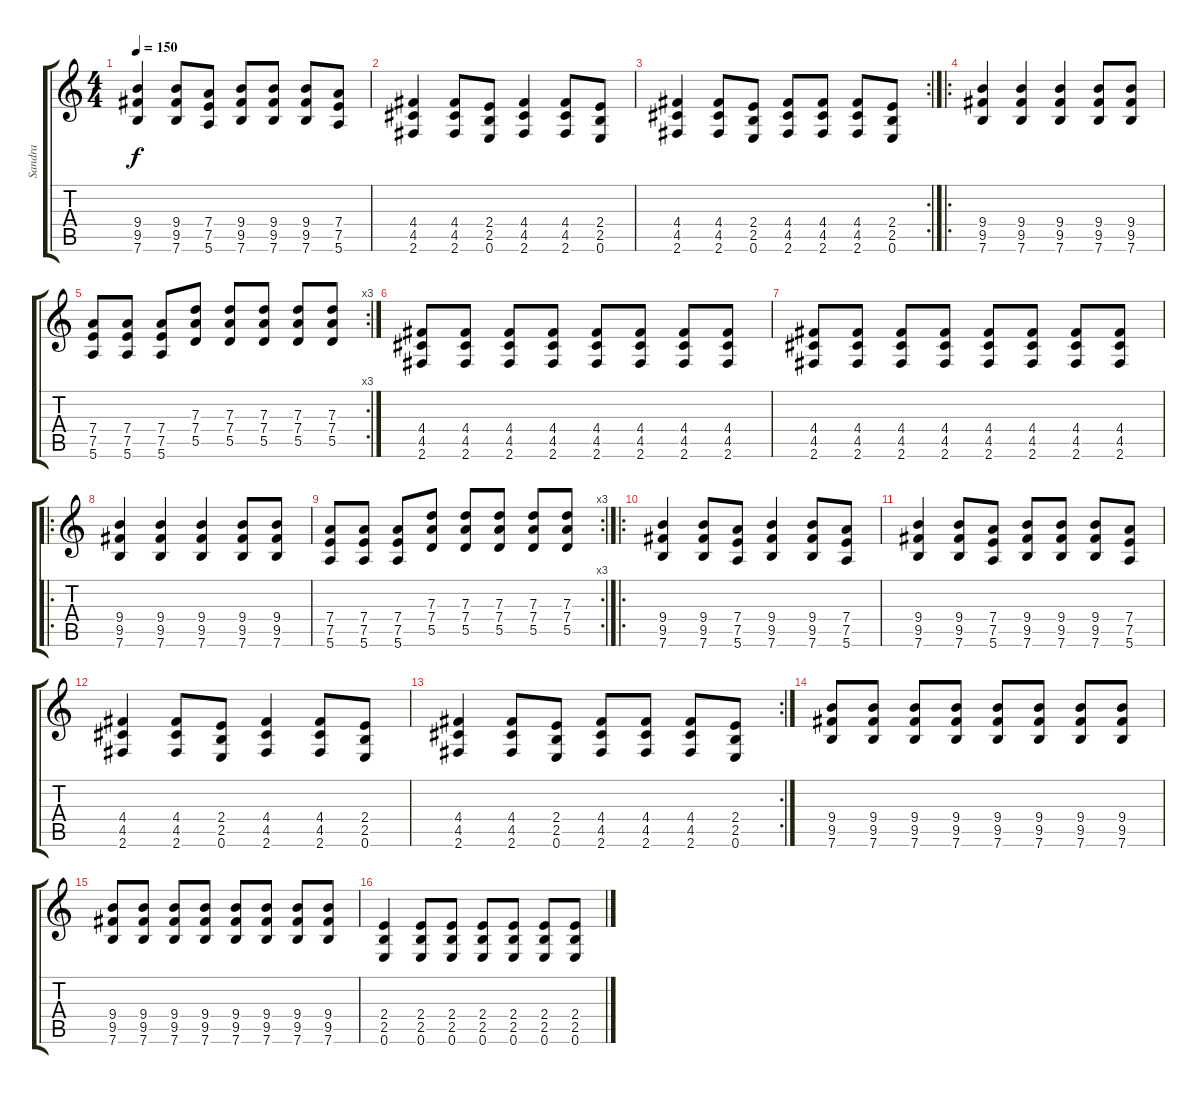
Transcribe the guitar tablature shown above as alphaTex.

\track ("Sandra" "Sandra") {instrument distortionguitar}
\staff {score tabs}
\tuning (E4 B3 G3 D3 A2 E2) {hide}
\ts (4 4)
\tempo 150
\clef g2
\ks c
(9.4 9.5 7.6).4{dy f} (9.4 9.5 7.6).8 (7.4 7.5 5.6).8 (9.4 9.5 7.6).8 (9.4 9.5 7.6).8 (9.4 9.5 7.6).8 (7.4 7.5 5.6).8 |
(4.4 4.5 2.6).4 (4.4 4.5 2.6).8 (2.4 2.5 0.6).8 (4.4 4.5 2.6).4 (4.4 4.5 2.6).8 (2.4 2.5 0.6).8 |
\rc 2
(4.4 4.5 2.6).4 (4.4 4.5 2.6).8 (2.4 2.5 0.6).8 (4.4 4.5 2.6).8 (4.4 4.5 2.6).8 (4.4 4.5 2.6).8 (2.4 2.5 0.6).8 |
\ro
(9.4 9.5 7.6).4 (9.4 9.5 7.6).4 (9.4 9.5 7.6).4 (9.4 9.5 7.6).8 (9.4 9.5 7.6).8 |
\rc 3
(7.4 7.5 5.6).8 (7.4 7.5 5.6).8 (7.4 7.5 5.6).8 (7.3 7.4 5.5).8 (7.3 7.4 5.5).8 (7.3 7.4 5.5).8 (7.3 7.4 5.5).8 (7.3 7.4 5.5).8 |
(4.4 4.5 2.6).8 (4.4 4.5 2.6).8 (4.4 4.5 2.6).8 (4.4 4.5 2.6).8 (4.4 4.5 2.6).8 (4.4 4.5 2.6).8 (4.4 4.5 2.6).8 (4.4 4.5 2.6).8 |
(4.4 4.5 2.6).8 (4.4 4.5 2.6).8 (4.4 4.5 2.6).8 (4.4 4.5 2.6).8 (4.4 4.5 2.6).8 (4.4 4.5 2.6).8 (4.4 4.5 2.6).8 (4.4 4.5 2.6).8 |
\ro
(9.4 9.5 7.6).4 (9.4 9.5 7.6).4 (9.4 9.5 7.6).4 (9.4 9.5 7.6).8 (9.4 9.5 7.6).8 |
\rc 3
(7.4 7.5 5.6).8 (7.4 7.5 5.6).8 (7.4 7.5 5.6).8 (7.3 7.4 5.5).8 (7.3 7.4 5.5).8 (7.3 7.4 5.5).8 (7.3 7.4 5.5).8 (7.3 7.4 5.5).8 |
\ro
(9.4 9.5 7.6).4 (9.4 9.5 7.6).8 (7.4 7.5 5.6).8 (9.4 9.5 7.6).4 (9.4 9.5 7.6).8 (7.4 7.5 5.6).8 |
(9.4 9.5 7.6).4 (9.4 9.5 7.6).8 (7.4 7.5 5.6).8 (9.4 9.5 7.6).8 (9.4 9.5 7.6).8 (9.4 9.5 7.6).8 (7.4 7.5 5.6).8 |
(4.4 4.5 2.6).4 (4.4 4.5 2.6).8 (2.4 2.5 0.6).8 (4.4 4.5 2.6).4 (4.4 4.5 2.6).8 (2.4 2.5 0.6).8 |
\rc 2
(4.4 4.5 2.6).4 (4.4 4.5 2.6).8 (2.4 2.5 0.6).8 (4.4 4.5 2.6).8 (4.4 4.5 2.6).8 (4.4 4.5 2.6).8 (2.4 2.5 0.6).8 |
(9.4 9.5 7.6).8 (9.4 9.5 7.6).8 (9.4 9.5 7.6).8 (9.4 9.5 7.6).8 (9.4 9.5 7.6).8 (9.4 9.5 7.6).8 (9.4 9.5 7.6).8 (9.4 9.5 7.6).8 |
(9.4 9.5 7.6).8 (9.4 9.5 7.6).8 (9.4 9.5 7.6).8 (9.4 9.5 7.6).8 (9.4 9.5 7.6).8 (9.4 9.5 7.6).8 (9.4 9.5 7.6).8 (9.4 9.5 7.6).8 |
(2.4 2.5 0.6).4 (2.4 2.5 0.6).8 (2.4 2.5 0.6).8 (2.4 2.5 0.6).8 (2.4 2.5 0.6).8 (2.4 2.5 0.6).8 (2.4 2.5 0.6).8
